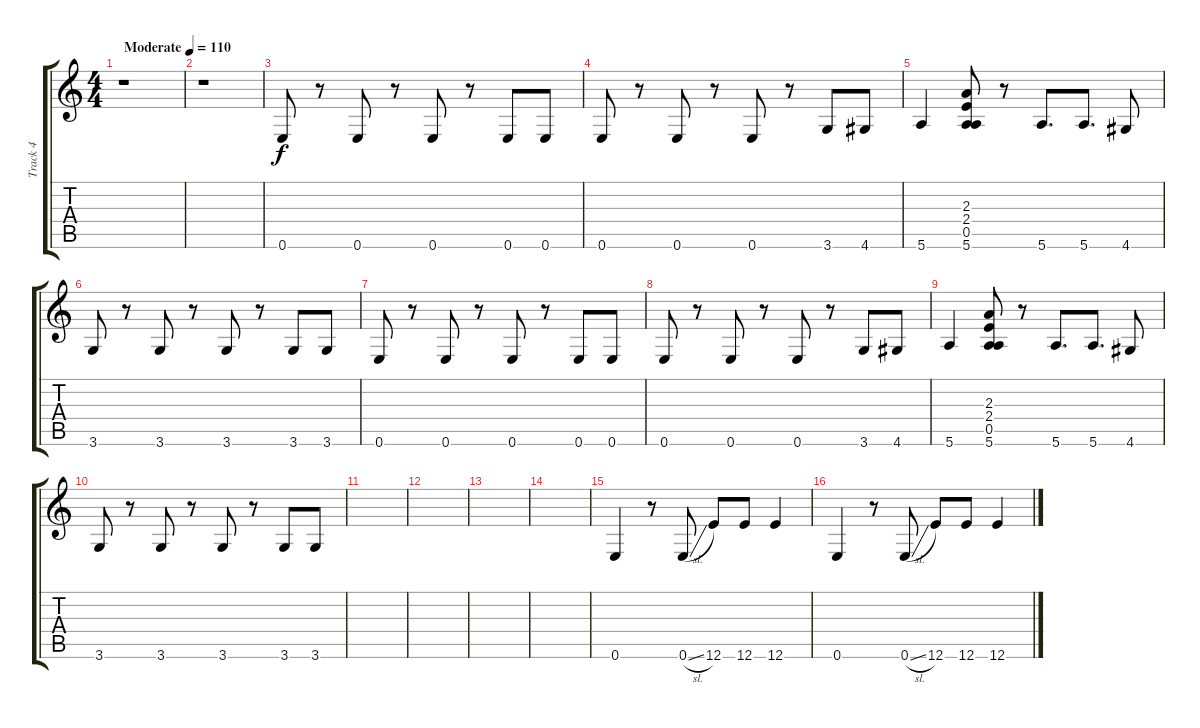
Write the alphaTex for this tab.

\track ("Track 4" "Track 4") {instrument fretlessbass}
\staff {score tabs}
\tuning (E4 B3 G3 D3 A2 E2) {hide}
\ts (4 4)
\tempo (110 "Moderate")
\clef g2
\ks c
r.1{dy f instrument fretlessbass} |
r.1 |
0.6.8 r.8 0.6.8 r.8 0.6.8 r.8 0.6.8 0.6.8 |
0.6.8 r.8 0.6.8 r.8 0.6.8 r.8 3.6.8 4.6.8 |
5.6.4 (2.3 2.4 0.5 5.6).8 r.8 5.6.8{d} 5.6.8{d} 4.6.8 |
3.6.8 r.8 3.6.8 r.8 3.6.8 r.8 3.6.8 3.6.8 |
0.6.8 r.8 0.6.8 r.8 0.6.8 r.8 0.6.8 0.6.8 |
0.6.8 r.8 0.6.8 r.8 0.6.8 r.8 3.6.8 4.6.8 |
5.6.4 (2.3 2.4 0.5 5.6).8 r.8 5.6.8{d} 5.6.8{d} 4.6.8 |
3.6.8 r.8 3.6.8 r.8 3.6.8 r.8 3.6.8 3.6.8 |
|
|
|
|
0.6.4 r.8 0.6{sl}.8 12.6.8 12.6.8 12.6.4 |
0.6.4 r.8 0.6{sl}.8 12.6.8 12.6.8 12.6.4
